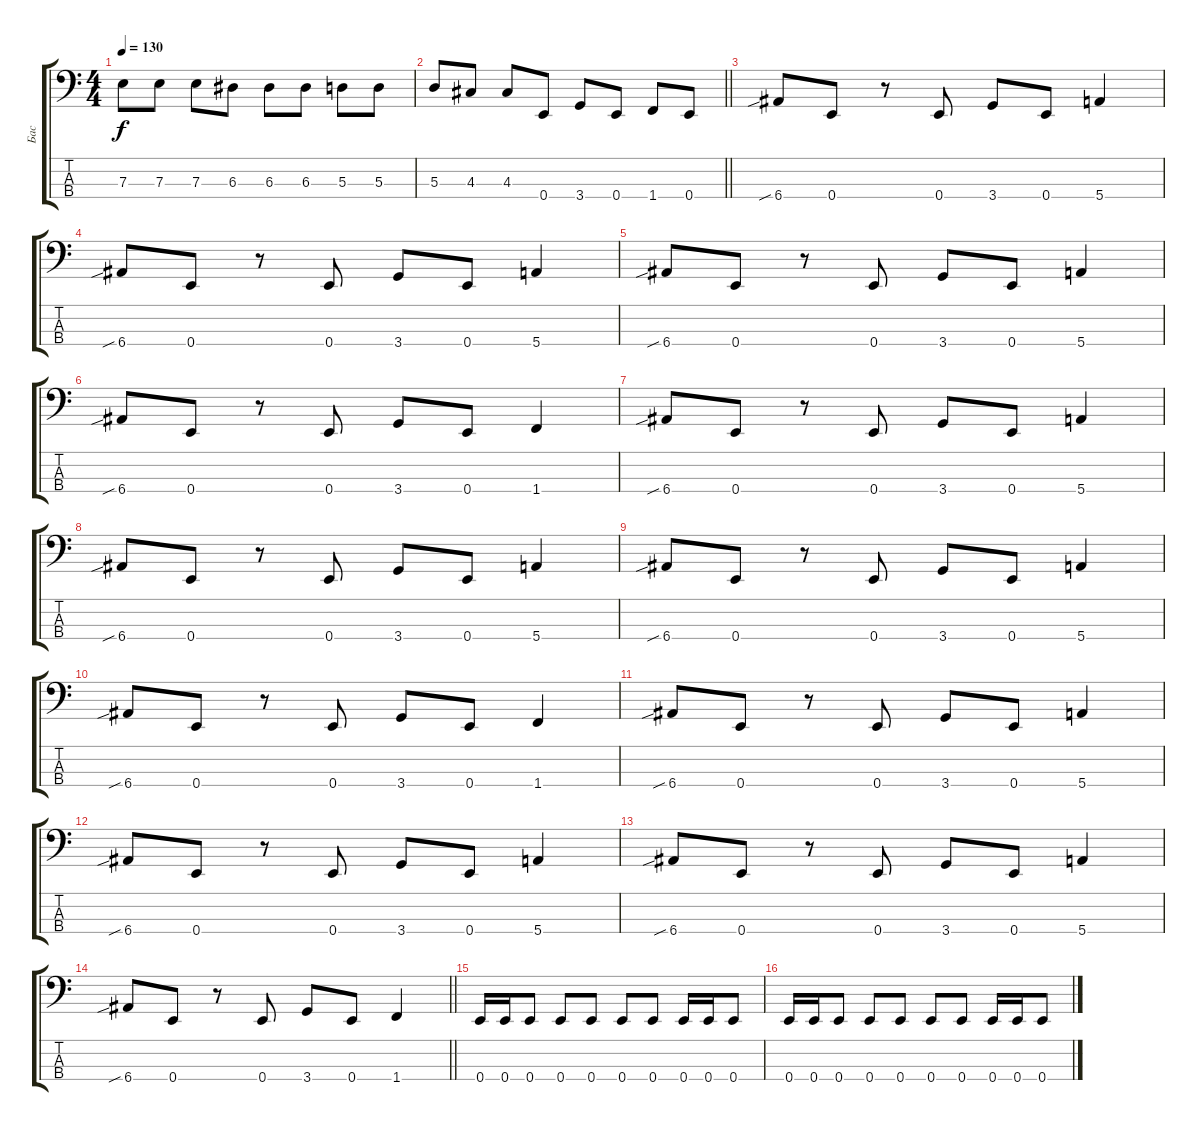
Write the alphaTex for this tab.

\track ("Бас" "Бас") {instrument electricbassfinger}
\staff {score tabs}
\tuning (G2 D2 A1 E1) {hide}
\ts (4 4)
\tempo 130
\clef f4
\ks c
7.3.8{dy f} 7.3.8 7.3.8 6.3.8 6.3.8 6.3.8 5.3.8 5.3.8 |
\barLineRight lightlight
5.3.8 4.3.8 4.3.8 0.4.8 3.4.8 0.4.8 1.4.8 0.4.8 |
6.4{sib}.8 0.4.8 r.8 0.4.8 3.4.8 0.4.8 5.4.4 |
6.4{sib}.8 0.4.8 r.8 0.4.8 3.4.8 0.4.8 5.4.4 |
6.4{sib}.8 0.4.8 r.8 0.4.8 3.4.8 0.4.8 5.4.4 |
6.4{sib}.8 0.4.8 r.8 0.4.8 3.4.8 0.4.8 1.4.4 |
6.4{sib}.8 0.4.8 r.8 0.4.8 3.4.8 0.4.8 5.4.4 |
6.4{sib}.8 0.4.8 r.8 0.4.8 3.4.8 0.4.8 5.4.4 |
6.4{sib}.8 0.4.8 r.8 0.4.8 3.4.8 0.4.8 5.4.4 |
6.4{sib}.8 0.4.8 r.8 0.4.8 3.4.8 0.4.8 1.4.4 |
6.4{sib}.8 0.4.8 r.8 0.4.8 3.4.8 0.4.8 5.4.4 |
6.4{sib}.8 0.4.8 r.8 0.4.8 3.4.8 0.4.8 5.4.4 |
6.4{sib}.8 0.4.8 r.8 0.4.8 3.4.8 0.4.8 5.4.4 |
\barLineRight lightlight
6.4{sib}.8 0.4.8 r.8 0.4.8 3.4.8 0.4.8 1.4.4 |
0.4.16 0.4.16 0.4.8 0.4.8 0.4.8 0.4.8 0.4.8 0.4.16 0.4.16 0.4.8 |
0.4.16 0.4.16 0.4.8 0.4.8 0.4.8 0.4.8 0.4.8 0.4.16 0.4.16 0.4.8
